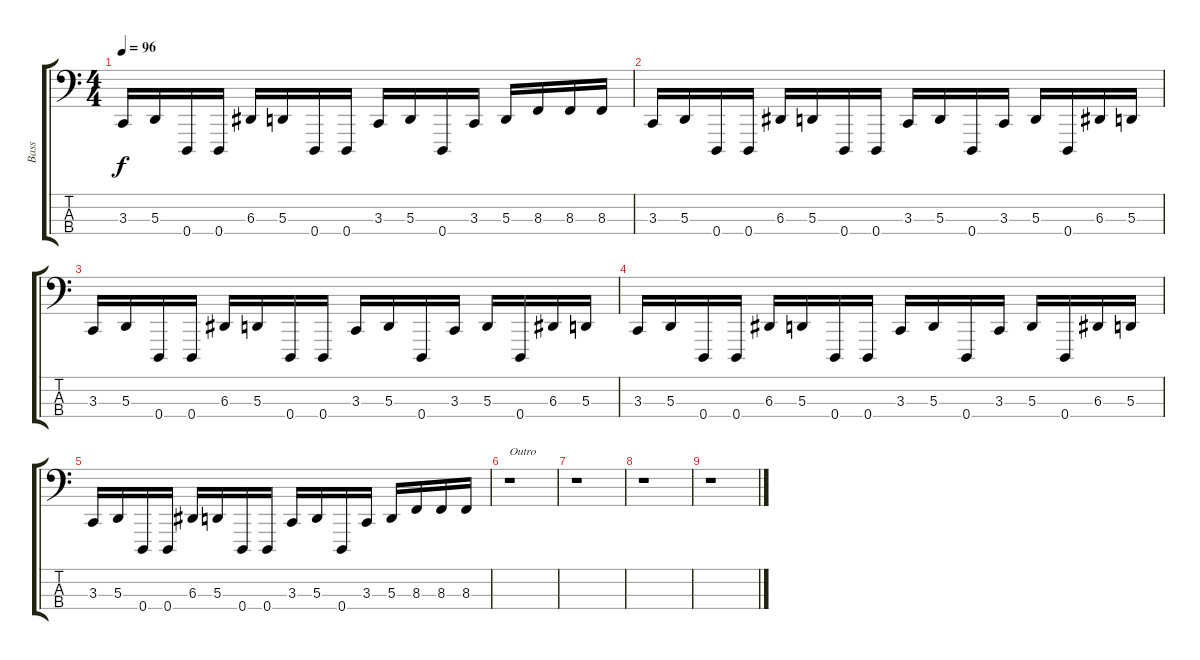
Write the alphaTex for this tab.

\track ("Bass" "Bass") {instrument lead8bassandlead}
\staff {score tabs}
\tuning (G2 D2 A1 D1) {hide}
\ts (4 4)
\tempo 96
\clef f4
\ks c
3.3.16{dy f} 5.3.16 0.4.16 0.4.16 6.3.16 5.3.16 0.4.16 0.4.16 3.3.16 5.3.16 0.4.16 3.3.16 5.3.16 8.3.16 8.3.16 8.3.16 |
3.3.16 5.3.16 0.4.16 0.4.16 6.3.16 5.3.16 0.4.16 0.4.16 3.3.16 5.3.16 0.4.16 3.3.16 5.3.16 0.4.16 6.3.16 5.3.16 |
3.3.16 5.3.16 0.4.16 0.4.16 6.3.16 5.3.16 0.4.16 0.4.16 3.3.16 5.3.16 0.4.16 3.3.16 5.3.16 0.4.16 6.3.16 5.3.16 |
3.3.16 5.3.16 0.4.16 0.4.16 6.3.16 5.3.16 0.4.16 0.4.16 3.3.16 5.3.16 0.4.16 3.3.16 5.3.16 0.4.16 6.3.16 5.3.16 |
3.3.16 5.3.16 0.4.16 0.4.16 6.3.16 5.3.16 0.4.16 0.4.16 3.3.16 5.3.16 0.4.16 3.3.16 5.3.16 8.3.16 8.3.16 8.3.16 |
r.1{txt "Outro"} |
r.1 |
r.1 |
r.1
